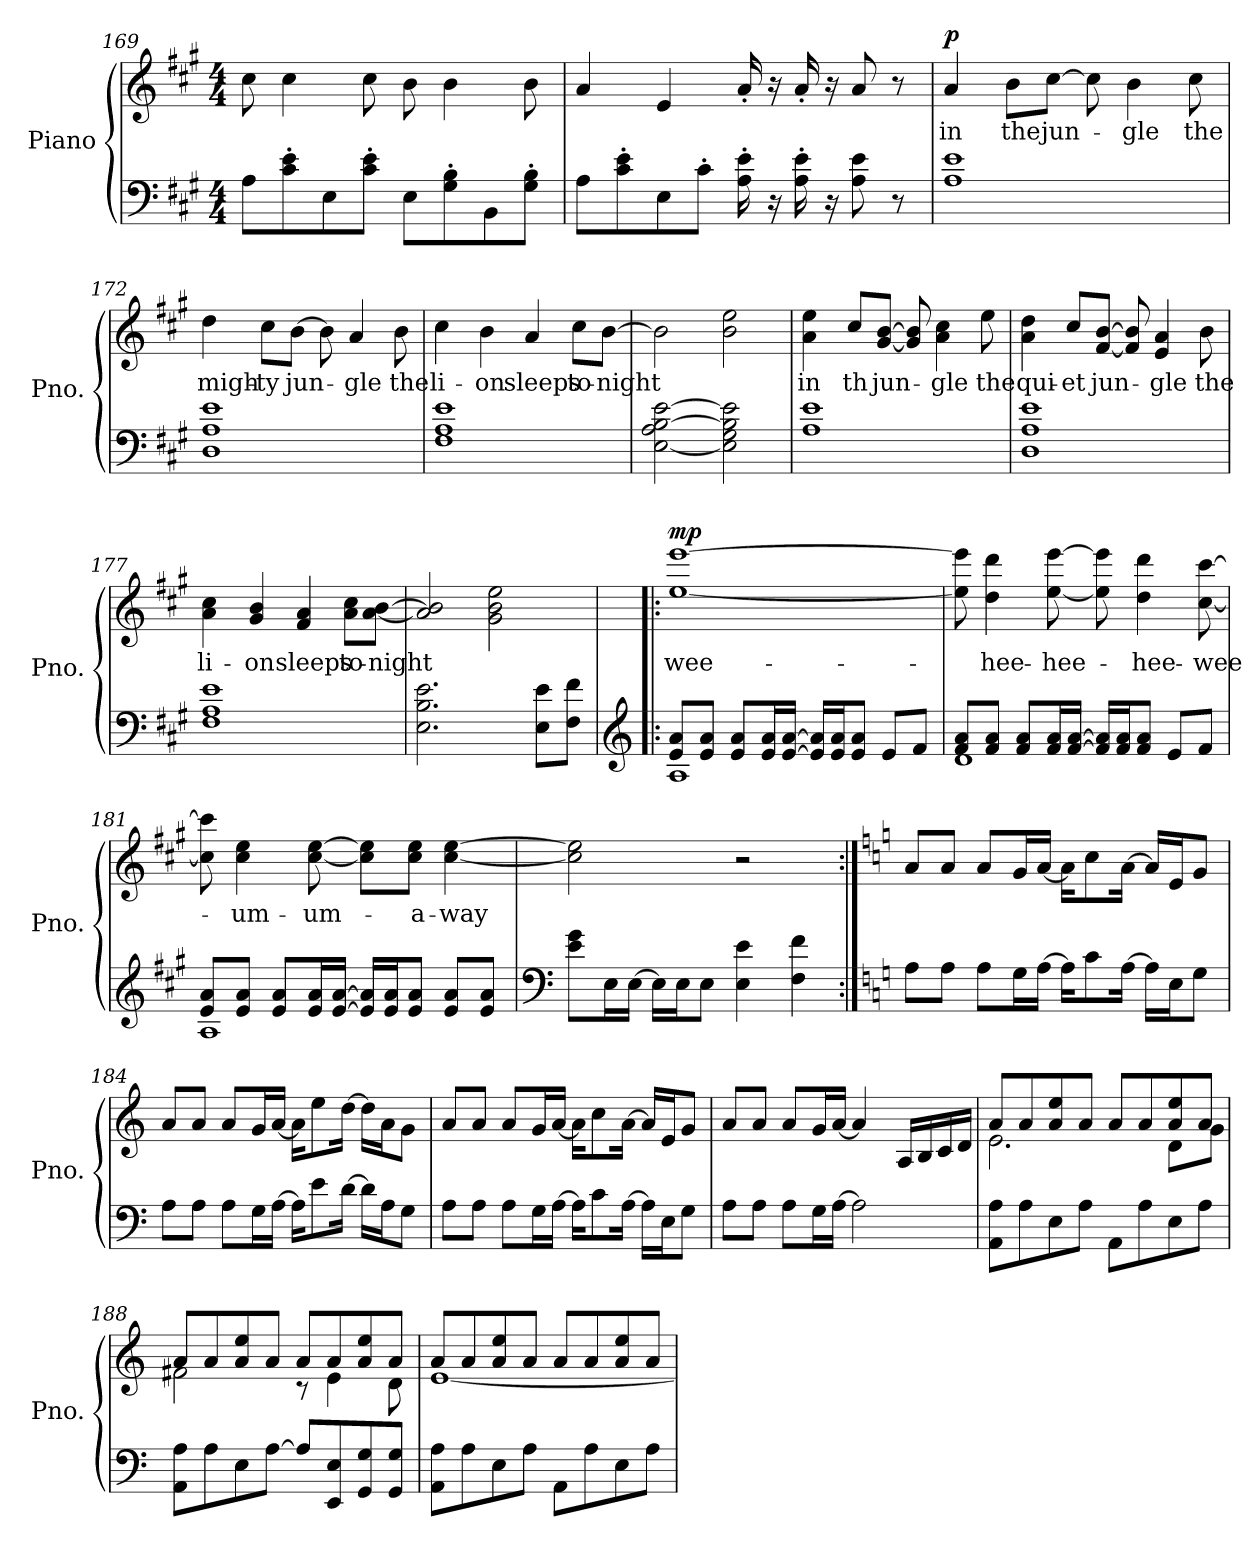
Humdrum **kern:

**kern	**kern	**text	**dynam
*part1	*part1	*part1	*part1
*staff2	*staff1	*staff1	*staff1/2
*I"Piano	*	*	*
*I'Pno.	*	*	*
*clefF4	*clefG2	*	*
*k[f#c#g#]	*k[f#c#g#]	*	*
*M4/4	*M4/4	*	*
=169	=169	=169	=169
8A\L	8cc#\	.	.
8c#\' 8e\'	4cc#\	.	.
8E\	.	.	.
8c#\' 8e\'J	8cc#\	.	.
8E\L	8b\	.	.
8G#\' 8B\'	4b\	.	.
8BB\	.	.	.
8G#\' 8B\'J	8b\	.	.
=170	=170	=170	=170
8A\L	4a/	.	.
8c#\' 8e\'	.	.	.
8E\	4e/	.	.
8c#'\J	.	.	.
16A\' 16e\'	16a'/	.	.
16r	16r	.	.
16A\' 16e\'	16a'/	.	.
16r	16r	.	.
8A\ 8e\	8a/	.	.
8r	8r	.	.
!!LO:LB:g=z
=171	=171	=171	=171
!	!	!LO:LY:b	!LO:DY:b=2
1A 1e	4a/	in	p
!	!	!LO:LY:b	!
.	8b\L	the	.
!	!	!LO:LY:b	!
.	[8cc#\J	jun-	.
.	8cc#\]	.	.
!	!	!LO:LY:b	!
.	4b\	-gle	.
!	!	!LO:LY:b	!
.	8cc#\	the	.
=172	=172	=172	=172
!	!	!LO:LY:b	!
1D 1A 1e	4dd\	migh-	.
!	!	!LO:LY:b	!
.	8cc#\L	-ty	.
!	!	!LO:LY:b	!
.	[8b\J	jun-	.
.	8b\]	.	.
!	!	!LO:LY:b	!
.	4a/	-gle	.
!	!	!LO:LY:b	!
.	8b\	the	.
=173	=173	=173	=173
!	!	!LO:LY:b	!
1F# 1A 1e	4cc#\	li-	.
!	!	!LO:LY:b	!
.	4b\	-on	.
!	!	!LO:LY:b	!
.	4a/	sleeps	.
!	!	!LO:LY:b	!
.	8cc#\L	to-	.
!	!	!LO:LY:b	!
.	[8b\J	-night	.
=174	=174	=174	=174
[2E\ 2A\ [2B\ [2e\	2b\]	.	.
2E\] 2G#\ 2B\] 2e\]	2b\ 2ee\	.	.
!!LO:LB:g=z
=175	=175	=175	=175
!	!	!LO:LY:b	!
1A 1e	4a\ 4ee\	in	.
!	!	!LO:LY:b	!
.	8cc#/L	th	.
!	!	!LO:LY:b	!
.	[8g#/ [8b/J	jun-	.
.	8g#/] 8b/]	.	.
!	!	!LO:LY:b	!
.	4a\ 4cc#\	-gle	.
!	!	!LO:LY:b	!
.	8ee\	the	.
=176	=176	=176	=176
!	!	!LO:LY:b	!
1D 1A 1e	4a\ 4dd\	qui-	.
!	!	!LO:LY:b	!
.	8cc#/L	-et	.
!	!	!LO:LY:b	!
.	[8f#/ [8b/J	jun-	.
.	8f#/] 8b/]	.	.
!	!	!LO:LY:b	!
.	4e/ 4a/	-gle	.
!	!	!LO:LY:b	!
.	8b\	the	.
=177	=177	=177	=177
!	!	!LO:LY:b	!
1F# 1A 1e	4a\ 4cc#\	li-	.
!	!	!LO:LY:b	!
.	4g#/ 4b/	-on	.
!	!	!LO:LY:b	!
.	4f#/ 4a/	sleeps	.
!	!	!LO:LY:b	!
.	8a\ 8cc#\L	to-	.
!	!	!LO:LY:b	!
.	[8a\ [8b\J	-night	.
=178	=178	=178	=178
2.E\ 2.B\ 2.e\	2a/] 2b/]	.	.
.	2g#\ 2b\ 2ee\	.	.
8E\ 8e\L	.	.	.
8F#\ 8f#\J	.	.	.
!!LO:LB:g=z
=179!|:	=179!|:	=179!|:	=179!|:
*clefG2	*	*	*
*^	*	*	*
!	!	!	!LO:LY:b	!LO:DY:b=2
8e/ 8a/L	1A	[1ee [1eee	wee-	mp
8e/ 8a/J	.	.	.	.
8e/ 8a/L	.	.	.	.
16e/ 16a/L	.	.	.	.
[16e/ [16a/JJ	.	.	.	.
16e/] 16a/]LL	.	.	.	.
16e/ 16a/J	.	.	.	.
8e/ 8a/J	.	.	.	.
8e/L	.	.	.	.
8f#/J	.	.	.	.
=180	=180	=180	=180	=180
8f#/ 8a/L	1d	8ee\] 8eee\]	.	.
!	!	!	!LO:LY:b	!
8f#/ 8a/J	.	4dd\ 4ddd\	-hee-	.
8f#/ 8a/L	.	.	.	.
!	!	!	!LO:LY:b	!
16f#/ 16a/L	.	[8ee\ [8eee\	-hee-	.
[16f#/ [16a/JJ	.	.	.	.
16f#/] 16a/]LL	.	8ee\] 8eee\]	.	.
16f#/ 16a/J	.	.	.	.
!	!	!	!LO:LY:b	!
8f#/ 8a/J	.	4dd\ 4ddd\	-hee-	.
8e/L	.	.	.	.
!	!	!	!LO:LY:b	!
8f#/J	.	[8cc#\ [8ccc#\	-wee-	.
=181	=181	=181	=181	=181
8e/ 8a/L	1A	8cc#\] 8ccc#\]	.	.
!	!	!	!LO:LY:b	!
8e/ 8a/J	.	4cc#\ 4ee\	-um-	.
8e/ 8a/L	.	.	.	.
!	!	!	!LO:LY:b	!
16e/ 16a/L	.	[8cc#\ [8ee\	-um-	.
[16e/ [16a/JJ	.	.	.	.
16e/] 16a/]LL	.	8cc#\] 8ee\]L	.	.
16e/ 16a/J	.	.	.	.
!	!	!	!LO:LY:b	!
8e/ 8a/J	.	8cc#\ 8ee\J	-a-	.
!	!	!	!LO:LY:b	!
8e/ 8a/L	.	[4cc#\ [4ee\	-way	.
8e/ 8a/J	.	.	.	.
*v	*v	*	*	*
!!LO:LB:g=z
=182	=182	=182	=182
*clefF4	*	*	*
8e\ 8g#\L	2cc#\] 2ee\]	.	.
16E\L	.	.	.
[16E\JJ	.	.	.
16E\LL]	.	.	.
16E\J	.	.	.
8E\J	.	.	.
4E\ 4e\	2r	.	.
4F#\ 4f#\	.	.	.
=183:|!	=183:|!	=183:|!	=183:|!
*k[]	*k[]	*	*
8A\L	8a/L	.	.
8A\J	8a/J	.	.
8A\L	8a/L	.	.
16G\L	16g/L	.	.
[16A\JJ	[16a/JJ	.	.
16A\KL]	16a\KL]	.	.
8c\	8cc\	.	.
[16A\Jk	[16a\Jk	.	.
16A\LL]	16a/LL]	.	.
16E\J	16e/J	.	.
8G\J	8g/J	.	.
=184	=184	=184	=184
8A\L	8a/L	.	.
8A\J	8a/J	.	.
8A\L	8a/L	.	.
16G\L	16g/L	.	.
[16A\JJ	[16a/JJ	.	.
16A\KL]	16a\KL]	.	.
8e\	8ee\	.	.
[16d\Jk	[16dd\Jk	.	.
16d\LL]	16dd\LL]	.	.
16A\J	16a\J	.	.
8G\J	8g\J	.	.
!!LO:LB:g=z
=185	=185	=185	=185
8A\L	8a/L	.	.
8A\J	8a/J	.	.
8A\L	8a/L	.	.
16G\L	16g/L	.	.
[16A\JJ	[16a/JJ	.	.
16A\KL]	16a\KL]	.	.
8c\	8cc\	.	.
[16A\Jk	[16a\Jk	.	.
16A\LL]	16a/LL]	.	.
16E\J	16e/J	.	.
8G\J	8g/J	.	.
=186	=186	=186	=186
8A\L	8a/L	.	.
8A\J	8a/J	.	.
8A\L	8a/L	.	.
16G\L	16g/L	.	.
[16A\JJ	[16a/JJ	.	.
2A\]	4a/]	.	.
.	16A/LL	.	.
.	16B/	.	.
.	16c/	.	.
.	16d/JJ	.	.
=187	=187	=187	=187
*	*^	*	*
8AA\ 8A\L	8a/L	2.e\	.	.
8A\	8a/	.	.	.
8E\	8a/ 8ee/	.	.	.
8A\J	8a/J	.	.	.
8AA\L	8a/L	.	.	.
8A\	8a/	.	.	.
8E\	8a/ 8ee/	8d\L	.	.
8A\J	8a/J	8g\J	.	.
=188	=188	=188	=188	=188
8AA\ 8A\L	8a/L	2f#X\	.	.
8A\	8a/	.	.	.
8E\	8a/ 8ee/	.	.	.
[8A\J	8a/J	.	.	.
8A/L]	8a/L	8r	.	.
8EE/ 8E/	8a/	4e\	.	.
8GG/ 8G/	8a/ 8ee/	.	.	.
8GG/ 8G/J	8a/J	8d\	.	.
!!LO:PB:g=z	!!
=189	=189	=189	=189	=189
8AA\ 8A\L	8a/L	[1e	.	.
8A\	8a/	.	.	.
8E\	8a/ 8ee/	.	.	.
8A\J	8a/J	.	.	.
8AA\L	8a/L	.	.	.
8A\	8a/	.	.	.
8E\	8a/ 8ee/	.	.	.
8A\J	8a/J	.	.	.
*	*v	*v	*	*
=	=	=	=
*-	*-	*-	*-
